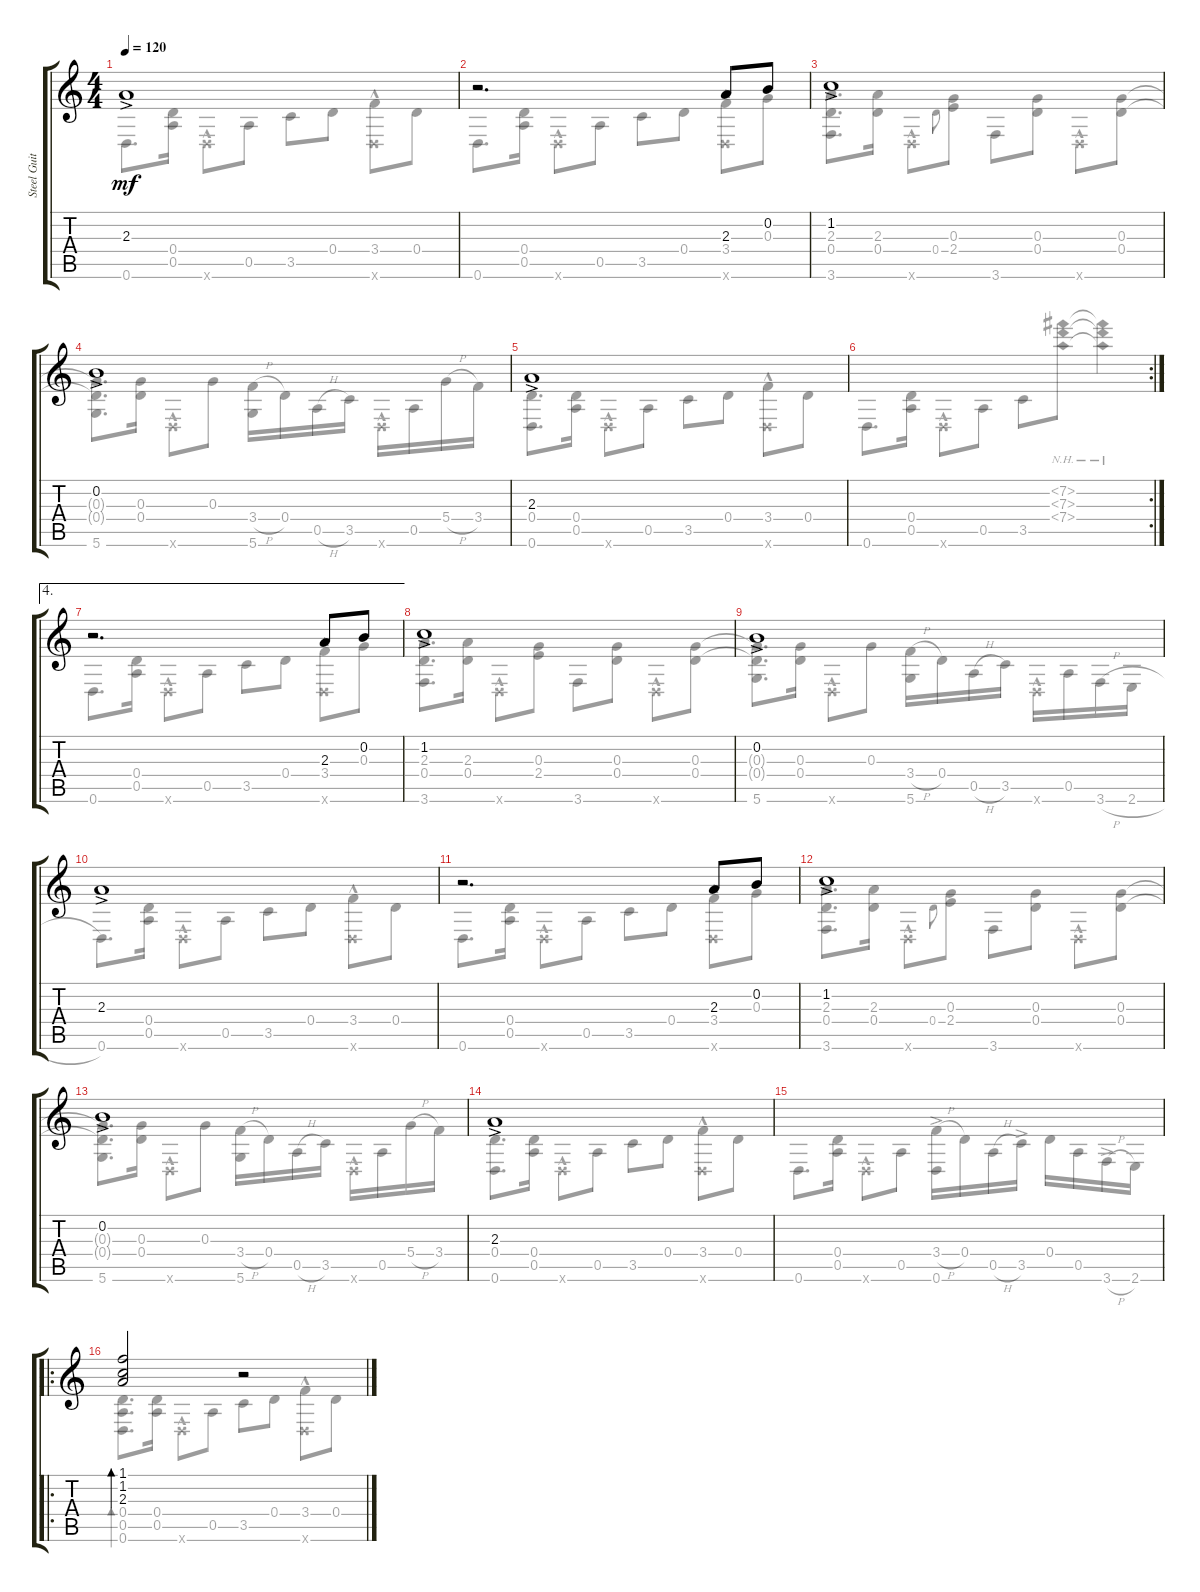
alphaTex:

\track ("Steel Guitar" "Steel Guit") {instrument acousticguitarsteel}
\staff {score tabs}
\tuning (E4 B3 G3 D3 A2 D2) {hide}
\voice
\ts (4 4)
\tempo 120
\clef g2
\ks c
2.3{ac}.1{dy mf} |
r.2{d} 2.3.8 0.2.8 |
1.2{ac}.1 |
0.2{ac}.1 |
2.3{ac}.1 |
\rc 2
|
\ae 4
r.2{d} 2.3.8 0.2.8 |
1.2{ac}.1 |
0.2{ac}.1 |
2.3{ac}.1 |
r.2{d} 2.3.8 0.2.8 |
1.2{ac}.1 |
0.2{ac}.1 |
2.3{ac}.1 |
|
\ro
(1.1 1.2 2.3).2{bd 30} r.2
\voice
\clef g2
\ottava regular
\simile none
\ks c
0.6.8{d dy mf} (0.4 0.5).16 0.6{hac x}.8 0.5.8 3.5.8 0.4.8 (3.4 0.6{hac x}).8 0.4.8 |
0.6.8{d} (0.4 0.5).16 0.6{hac x}.8 0.5.8 3.5.8 0.4.8 (3.4 0.6{hac x}).8 0.3.8 |
(2.3 0.4 3.6).8{d} (2.3 0.4).16 0.6{hac x}.8 0.4.8{gr onbeat} (0.3 2.4).8 3.6.8 (0.3 0.4).8 0.6{hac x}.8 (0.3 0.4).8 |
(0.3{t} 0.4{t} 5.6).8{d} (0.3 0.4).16 0.6{hac x}.8 0.3.8 (3.4{h} 5.6).16 0.4.16 0.5{h}.16 3.5.16 0.6{hac x}.16 0.5.16 5.4{h}.16 3.4.16 |
(0.4 0.6).8{d} (0.4 0.5).16 0.6{hac x}.8 0.5.8 3.5.8 0.4.8 (3.4 0.6{hac x}).8 0.4.8 |
0.6.8{d} (0.4 0.5).16 0.6{hac x}.8 0.5.8 3.5.8 (7.2{nh} 7.3{nh} 7.4{nh}).8 (7.2{nh t} 7.3{nh t} 7.4{nh t}).4 |
0.6.8{d} (0.4 0.5).16 0.6{hac x}.8 0.5.8 3.5.8 0.4.8 (3.4 0.6{hac x}).8 0.3.8 |
(2.3 0.4 3.6).8{d} (2.3 0.4).16 0.6{hac x}.8 (0.3 2.4).8 3.6.8 (0.3 0.4).8 0.6{hac x}.8 (0.3 0.4).8 |
(0.3{t} 0.4{t} 5.6).8{d} (0.3 0.4).16 0.6{hac x}.8 0.3.8 (3.4{h} 5.6).16 0.4.16 0.5{h}.16 3.5.16 0.6{hac x}.16 0.5.16 3.6{h}.16 2.6{h}.16 |
0.6.8{d} (0.4 0.5).16 0.6{hac x}.8 0.5.8 3.5.8 0.4.8 (3.4 0.6{hac x}).8 0.4.8 |
0.6.8{d} (0.4 0.5).16 0.6{hac x}.8 0.5.8 3.5.8 0.4.8 (3.4 0.6{hac x}).8 0.3.8 |
(2.3 0.4 3.6).8{d} (2.3 0.4).16 0.6{hac x}.8 0.4.8{gr onbeat} (0.3 2.4).8 3.6.8 (0.3 0.4).8 0.6{hac x}.8 (0.3 0.4).8 |
(0.3{t} 0.4{t} 5.6).8{d} (0.3 0.4).16 0.6{hac x}.8 0.3.8 (3.4{h} 5.6).16 0.4.16 0.5{h}.16 3.5.16 0.6{hac x}.16 0.5.16 5.4{h}.16 3.4.16 |
(0.4 0.6).8{d} (0.4 0.5).16 0.6{hac x}.8 0.5.8 3.5.8 0.4.8 (3.4 0.6{hac x}).8 0.4.8 |
0.6.8{d} (0.4 0.5).16 0.6{hac x}.8 0.5.8 (3.4{h ac} 0.6).16 0.4.16 0.5{h}.16 3.5{ac}.16 0.4.16 0.5.16 3.6{h ac}.16 2.6.16 |
(0.4 0.5 0.6).8{d bd 30} (0.4 0.5).16 0.6{hac x}.8 0.5.8 3.5.8 0.4.8 (3.4 0.6{hac x}).8 0.4.8
